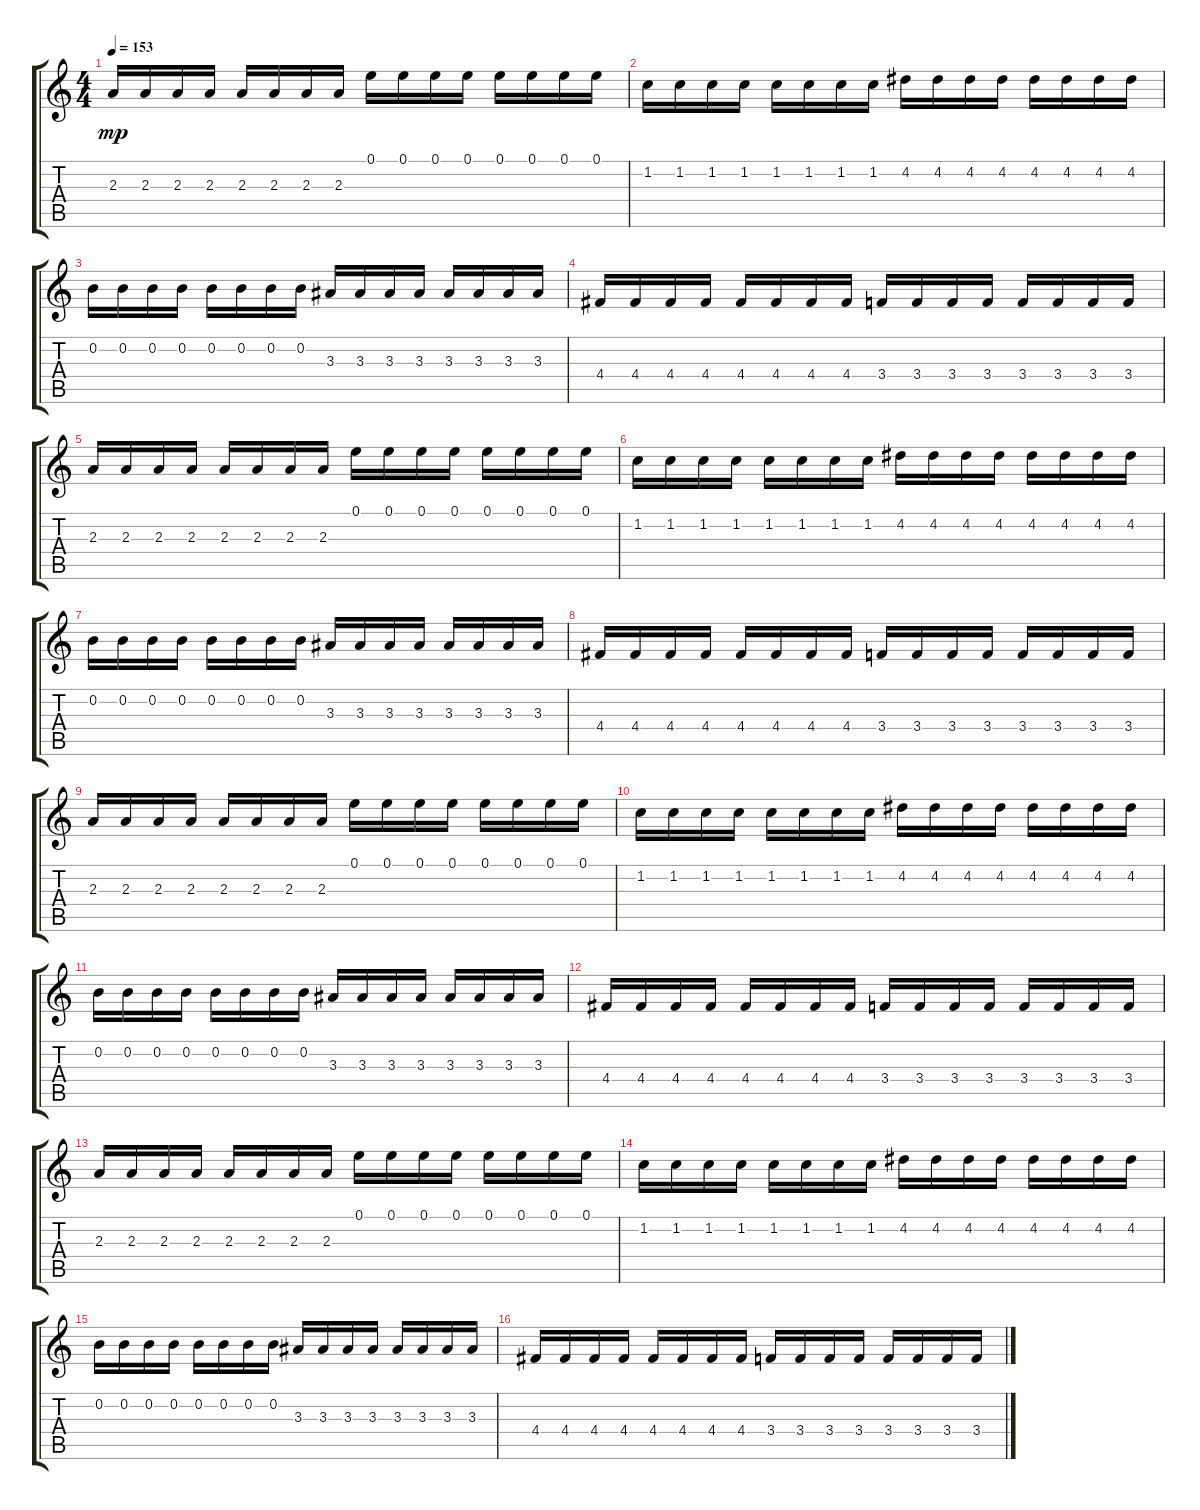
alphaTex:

\track "" {instrument distortionguitar}
\staff {score tabs}
\tuning (E4 B3 G3 D3 A2 E2) {hide}
\ts (4 4)
\tempo 153
\clef g2
\ks c
2.3.16{dy mp} 2.3.16 2.3.16 2.3.16 2.3.16 2.3.16 2.3.16 2.3.16 0.1.16 0.1.16 0.1.16 0.1.16 0.1.16 0.1.16 0.1.16 0.1.16 |
1.2.16 1.2.16 1.2.16 1.2.16 1.2.16 1.2.16 1.2.16 1.2.16 4.2.16 4.2.16 4.2.16 4.2.16 4.2.16 4.2.16 4.2.16 4.2.16 |
0.2.16 0.2.16 0.2.16 0.2.16 0.2.16 0.2.16 0.2.16 0.2.16 3.3.16 3.3.16 3.3.16 3.3.16 3.3.16 3.3.16 3.3.16 3.3.16 |
4.4.16 4.4.16 4.4.16 4.4.16 4.4.16 4.4.16 4.4.16 4.4.16 3.4.16 3.4.16 3.4.16 3.4.16 3.4.16 3.4.16 3.4.16 3.4.16 |
2.3.16 2.3.16 2.3.16 2.3.16 2.3.16 2.3.16 2.3.16 2.3.16 0.1.16 0.1.16 0.1.16 0.1.16 0.1.16 0.1.16 0.1.16 0.1.16 |
1.2.16 1.2.16 1.2.16 1.2.16 1.2.16 1.2.16 1.2.16 1.2.16 4.2.16 4.2.16 4.2.16 4.2.16 4.2.16 4.2.16 4.2.16 4.2.16 |
0.2.16 0.2.16 0.2.16 0.2.16 0.2.16 0.2.16 0.2.16 0.2.16 3.3.16 3.3.16 3.3.16 3.3.16 3.3.16 3.3.16 3.3.16 3.3.16 |
4.4.16 4.4.16 4.4.16 4.4.16 4.4.16 4.4.16 4.4.16 4.4.16 3.4.16 3.4.16 3.4.16 3.4.16 3.4.16 3.4.16 3.4.16 3.4.16 |
2.3.16 2.3.16 2.3.16 2.3.16 2.3.16 2.3.16 2.3.16 2.3.16 0.1.16 0.1.16 0.1.16 0.1.16 0.1.16 0.1.16 0.1.16 0.1.16 |
1.2.16 1.2.16 1.2.16 1.2.16 1.2.16 1.2.16 1.2.16 1.2.16 4.2.16 4.2.16 4.2.16 4.2.16 4.2.16 4.2.16 4.2.16 4.2.16 |
0.2.16 0.2.16 0.2.16 0.2.16 0.2.16 0.2.16 0.2.16 0.2.16 3.3.16 3.3.16 3.3.16 3.3.16 3.3.16 3.3.16 3.3.16 3.3.16 |
4.4.16 4.4.16 4.4.16 4.4.16 4.4.16 4.4.16 4.4.16 4.4.16 3.4.16 3.4.16 3.4.16 3.4.16 3.4.16 3.4.16 3.4.16 3.4.16 |
2.3.16 2.3.16 2.3.16 2.3.16 2.3.16 2.3.16 2.3.16 2.3.16 0.1.16 0.1.16 0.1.16 0.1.16 0.1.16 0.1.16 0.1.16 0.1.16 |
1.2.16 1.2.16 1.2.16 1.2.16 1.2.16 1.2.16 1.2.16 1.2.16 4.2.16 4.2.16 4.2.16 4.2.16 4.2.16 4.2.16 4.2.16 4.2.16 |
0.2.16 0.2.16 0.2.16 0.2.16 0.2.16 0.2.16 0.2.16 0.2.16 3.3.16 3.3.16 3.3.16 3.3.16 3.3.16 3.3.16 3.3.16 3.3.16 |
4.4.16 4.4.16 4.4.16 4.4.16 4.4.16 4.4.16 4.4.16 4.4.16 3.4.16 3.4.16 3.4.16 3.4.16 3.4.16 3.4.16 3.4.16 3.4.16
